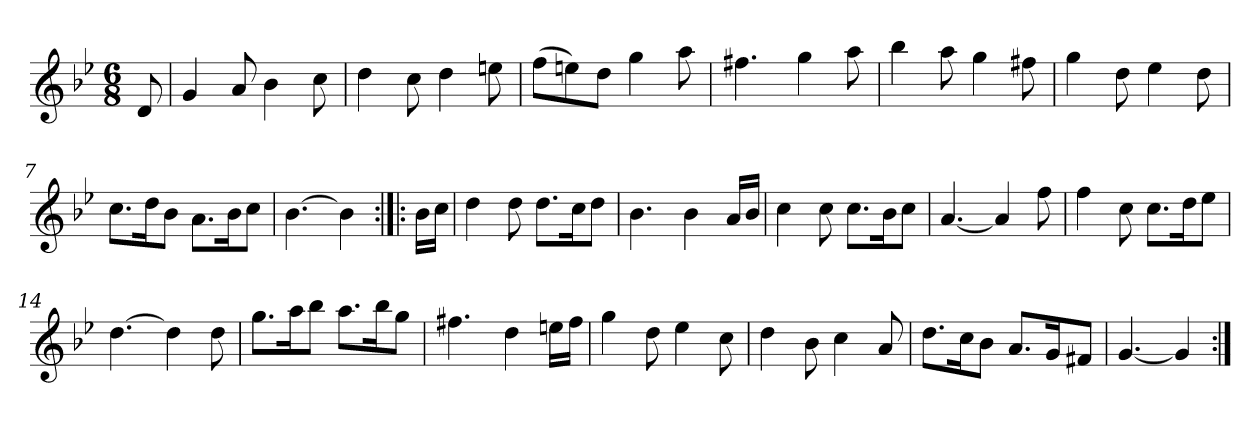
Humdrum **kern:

**kern
*part1
*staff1
*clefG2
*k[b-e-]
*g:
*M6/8
*MM120
=
8d
=1
4g
8a
4b-
8cc
=2
4dd
8cc
4dd
8een
=3
(8ff\L
8een\)
8dd\J
4gg
8aa
=4
4.ff#X
4gg
8aa
=5
4bb-
8aa
4gg
8ff#X
=6
4gg
8dd
4ee-
8dd
=7
8.cc\L
16dd\K
8b-\J
8.a\L
16b-\K
8cc\J
=8
[4.b-
4b-]
=:|!|:
16b-\LL
16cc\JJ
=9
4dd
8dd
8.dd\L
16cc\K
8dd\J
=10
4.b-
4b-
16a/LL
16b-/JJ
=11
4cc
8cc
8.cc\L
16b-\K
8cc\J
=12
[4.a
4a]
8ff
=13
4ff
8cc
8.cc\L
16dd\K
8ee-\J
=14
[4.dd
4dd]
8dd
=15
8.gg\L
16aa\K
8bb-\J
8.aa\L
16bb-\K
8gg\J
=16
4.ff#X
4dd
16een\LL
16ff#\JJ
=17
4gg
8dd
4ee-
8cc
=18
4dd
8b-
4cc
8a
=19
8.dd\L
16cc\K
8b-\J
8.a/L
16g/K
8f#X/J
=20
[4.g
4g]
=:|!
*-
